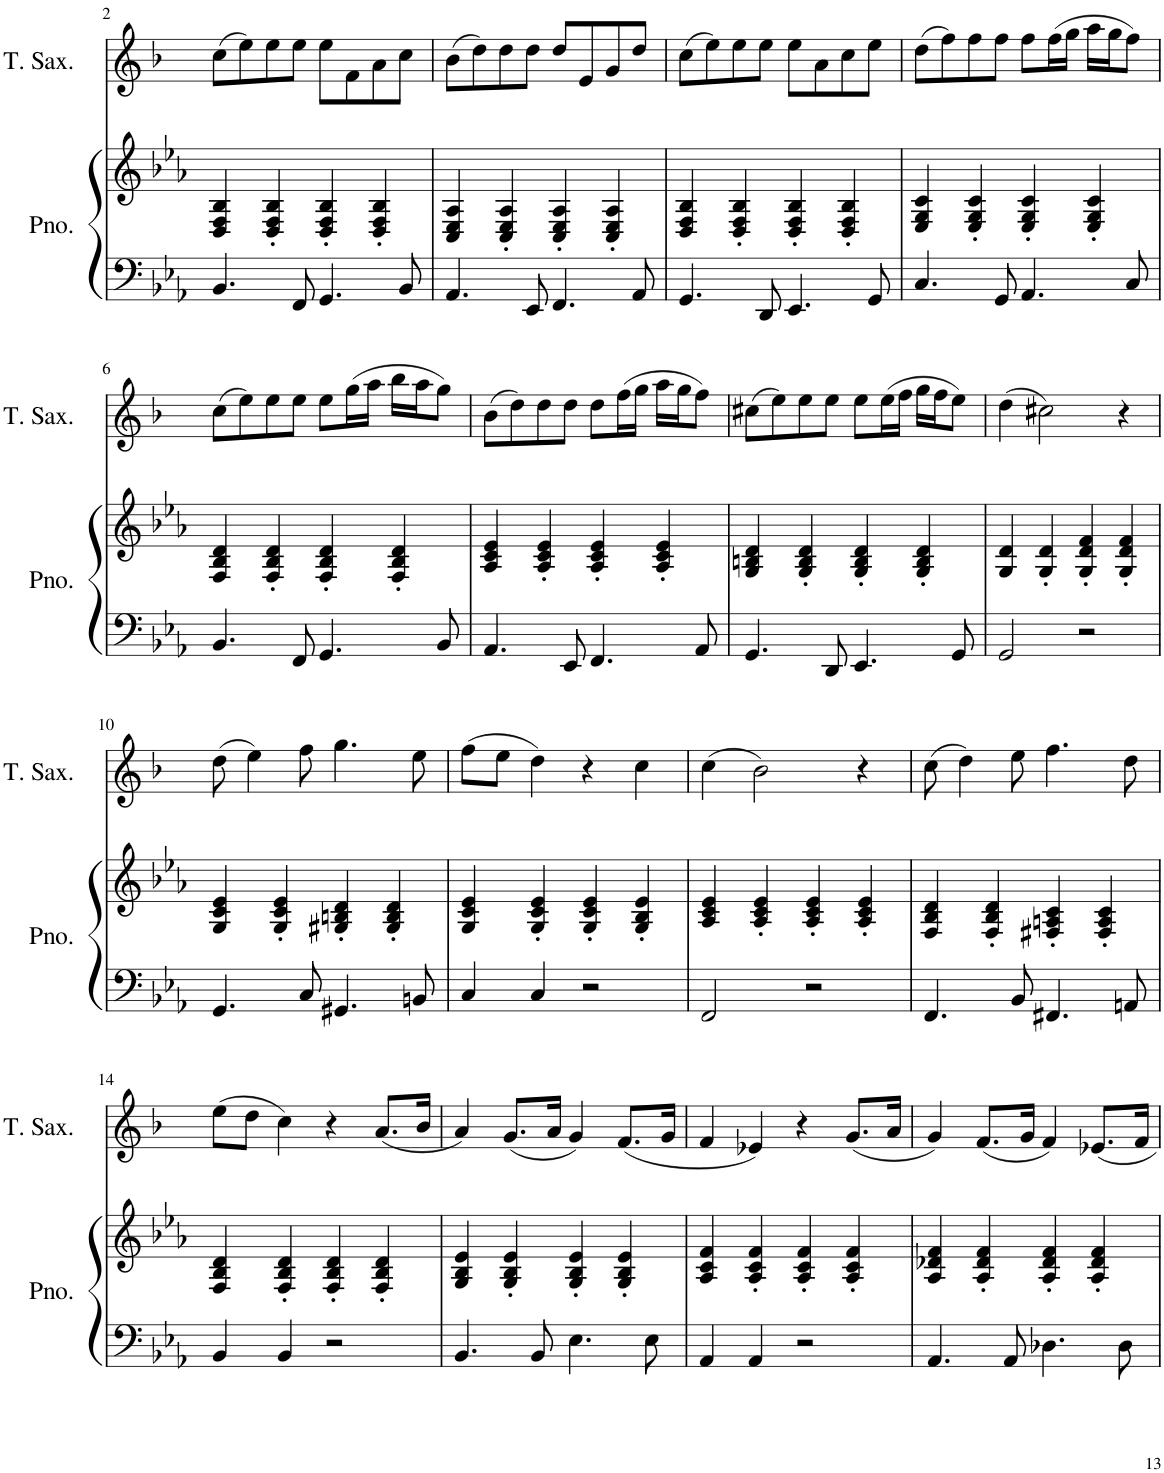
**kern	**kern	**kern
*part2	*part2	*part1
*staff3	*staff2	*staff1
*I"Piano	*	*I"Tenor Saxophone
*I'Pno.	*	*I'T. Sax.
!!LO:PB:g=z
*clefF4	*clefG2	*clefG2
*	*	*Trd8c14
*k[b-e-a-]	*k[b-e-a-]	*k[b-]
*M4/4	*M4/4	*M4/4
=2	=2	=2
4.BB-/	4D/ 4F/ 4B-/	(8cc\L
.	.	8ee\)
.	4D/' 4F/' 4B-/'	8ee\
8FF/	.	8ee\J
4.GG/	4D/' 4F/' 4B-/'	8ee\L
.	.	8f\
.	4D/' 4F/' 4B-/'	8a\
8BB-/	.	8cc\J
=3	=3	=3
4.AA-/	4C/ 4E-/ 4A-/	(8b-\L
.	.	8dd\)
.	4C/' 4E-/' 4A-/'	8dd\
8EE-/	.	8dd\J
4.FF/	4C/' 4E-/' 4A-/'	8dd/L
.	.	8e/
.	4C/' 4E-/' 4A-/'	8g/
8AA-/	.	8dd/J
=4	=4	=4
4.GG/	4D/ 4F/ 4B-/	(8cc\L
.	.	8ee\)
.	4D/' 4F/' 4B-/'	8ee\
8DD/	.	8ee\J
4.EE-/	4D/' 4F/' 4B-/'	8ee\L
.	.	8a\
.	4D/' 4F/' 4B-/'	8cc\
8GG/	.	8ee\J
=5	=5	=5
4.C/	4E-/ 4G/ 4c/	(8dd\L
.	.	8ff\)
.	4E-/' 4G/' 4c/'	8ff\
8GG/	.	8ff\J
4.AA-/	4E-/' 4G/' 4c/'	8ff\L
.	.	(16ff\L
.	.	16gg\JJ
.	4E-/' 4G/' 4c/'	16aa\LL
.	.	16gg\J
8C/	.	8ff\J)
!!LO:LB:g=z
=6	=6	=6
4.BB-/	4F/ 4B-/ 4d/	(8cc\L
.	.	8ee\)
.	4F/' 4B-/' 4d/'	8ee\
8FF/	.	8ee\J
4.GG/	4F/' 4B-/' 4d/'	8ee\L
.	.	(16gg\L
.	.	16aa\JJ
.	4F/' 4B-/' 4d/'	16bb-\LL
.	.	16aa\J
8BB-/	.	8gg\J)
=7	=7	=7
4.AA-/	4A-/ 4c/ 4e-/	(8b-\L
.	.	8dd\)
.	4A-/' 4c/' 4e-/'	8dd\
8EE-/	.	8dd\J
4.FF/	4A-/' 4c/' 4e-/'	8dd\L
.	.	(16ff\L
.	.	16gg\JJ
.	4A-/' 4c/' 4e-/'	16aa\LL
.	.	16gg\J
8AA-/	.	8ff\J)
=8	=8	=8
4.GG/	4G/ 4Bn/ 4d/	(8cc#X\L
.	.	8ee\)
.	4G/' 4B/' 4d/'	8ee\
8DD/	.	8ee\J
4.EE-/	4G/' 4B/' 4d/'	8ee\L
.	.	(16ee\L
.	.	16ff\JJ
.	4G/' 4B/' 4d/'	16gg\LL
.	.	16ff\J
8GG/	.	8ee\J)
=9	=9	=9
2GG/	4G/ 4d/	(4dd\
.	4G/' 4d/'	2cc#X\)
2r	4G/' 4d/' 4f/'	.
.	4G/' 4d/' 4f/'	4r
!!LO:LB:g=z
=10	=10	=10
4.GG/	4G/ 4c/ 4e-/	(8dd\
.	.	4ee\)
.	4G/' 4c/' 4e-/'	.
8C/	.	8ff\
4.GG#X/	4G#X/' 4Bn/' 4d/'	4.gg\
.	4G#/' 4B/' 4d/'	.
8BBn/	.	8ee\
=11	=11	=11
4C/	4G/ 4c/ 4e-/	(8ff\L
.	.	8ee\J
4C/	4G/' 4c/' 4e-/'	4dd\)
2r	4G/' 4c/' 4e-/'	4r
.	4G/' 4B-/' 4e-/'	4cc\
=12	=12	=12
2FF/	4A-/ 4c/ 4e-/	(4cc\
.	4A-/' 4c/' 4e-/'	2b-\)
2r	4A-/' 4c/' 4e-/'	.
.	4A-/' 4c/' 4e-/'	4r
=13	=13	=13
4.FF/	4F/ 4B-/ 4d/	(8cc\
.	.	4dd\)
.	4F/' 4B-/' 4d/'	.
8BB-/	.	8ee\
4.FF#X/	4F#X/' 4An/' 4c/'	4.ff\
.	4F#/' 4A/' 4c/'	.
8AAn/	.	8dd\
!!LO:LB:g=z
=14	=14	=14
4BB-/	4F/ 4B-/ 4d/	(8ee\L
.	.	8dd\J
4BB-/	4F/' 4B-/' 4d/'	4cc\)
2r	4F/' 4B-/' 4d/'	4r
.	4F/' 4B-/' 4d/'	(8.a/L
.	.	16b-/Jk
=15	=15	=15
4.BB-/	4G/ 4B-/ 4e-/	4a/)
.	4G/' 4B-/' 4e-/'	(8.g/L
8BB-/	.	.
.	.	16a/Jk
4.E-\	4G/' 4B-/' 4e-/'	4g/)
.	4G/' 4B-/' 4e-/'	(8.f/L
8E-\	.	.
.	.	16g/Jk
=16	=16	=16
4AA-/	4A-/ 4c/ 4f/	4f/
4AA-/	4A-/' 4c/' 4f/'	4e-X/)
2r	4A-/' 4c/' 4f/'	4r
.	4A-/' 4c/' 4f/'	(8.g/L
.	.	16a/Jk
=17	=17	=17
4.AA-/	4A-/ 4d-X/ 4f/	4g/)
.	4A-/' 4d-/' 4f/'	(8.f/L
8AA-/	.	.
.	.	16g/Jk
4.D-X\	4A-/' 4d-/' 4f/'	4f/)
.	4A-/' 4d-/' 4f/'	8.e-X/L
8D-\	.	.
.	.	16f/Jk
=	=	=
*-	*-	*-
